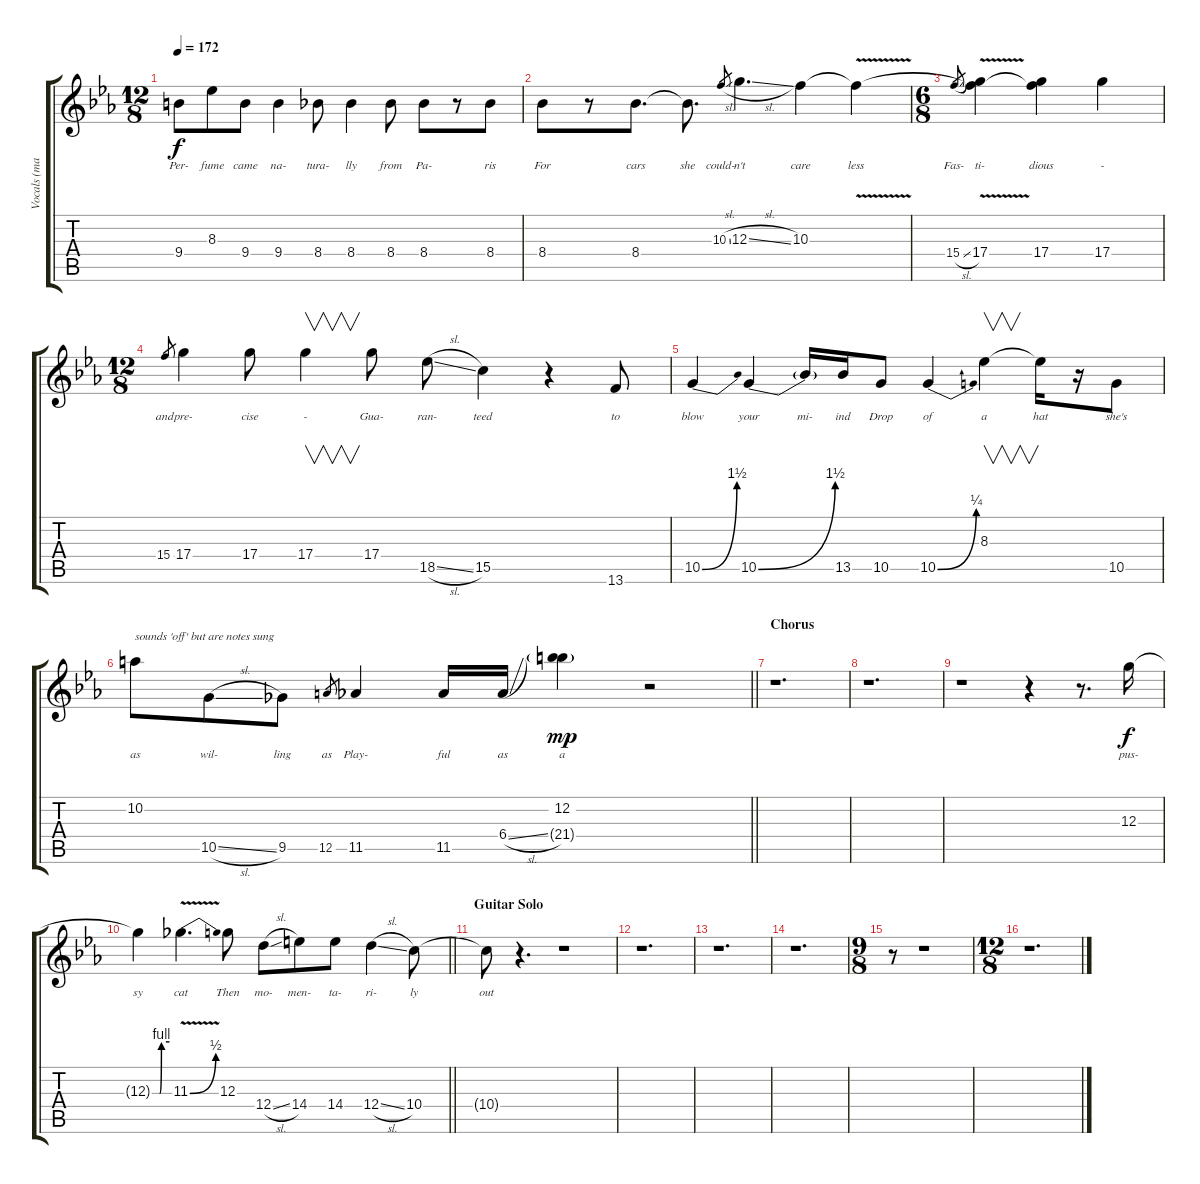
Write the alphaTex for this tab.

\track ("Vocals (main)" "Vocals (ma") {instrument electricguitarjazz}
\staff {score tabs}
\tuning (E4 B3 G3 D3 A2 E2) {hide}
\ts (12 8)
\tempo 172
\clef g2
\ks cminor
9.4.8{lyrics (0 "Per-") lyrics (1 "") lyrics (2 "") lyrics (3 "") lyrics (4 "") dy f} 8.3.8{lyrics (0 "fume") lyrics (1 "") lyrics (2 "") lyrics (3 "") lyrics (4 "")} 9.4.8{lyrics (0 "came") lyrics (1 "") lyrics (2 "") lyrics (3 "") lyrics (4 "")} 9.4.4{lyrics (0 "na-") lyrics (1 "") lyrics (2 "") lyrics (3 "") lyrics (4 "")} 8.4.8{lyrics (0 "tura-") lyrics (1 "") lyrics (2 "") lyrics (3 "") lyrics (4 "")} 8.4.4{lyrics (0 "lly") lyrics (1 "") lyrics (2 "") lyrics (3 "") lyrics (4 "")} 8.4.8{lyrics (0 "from") lyrics (1 "") lyrics (2 "") lyrics (3 "") lyrics (4 "")} 8.4.8{lyrics (0 "Pa-") lyrics (1 "") lyrics (2 "") lyrics (3 "") lyrics (4 "")} r.8 8.4.8{lyrics (0 "ris") lyrics (1 "") lyrics (2 "") lyrics (3 "") lyrics (4 "")} |
8.4.8{lyrics (0 "For") lyrics (1 "") lyrics (2 "") lyrics (3 "") lyrics (4 "")} r.8 8.4.8{d lyrics (0 "cars") lyrics (1 "") lyrics (2 "") lyrics (3 "") lyrics (4 "")} 8.4{t}.8{d lyrics (0 "she") lyrics (1 "") lyrics (2 "") lyrics (3 "") lyrics (4 "")} 10.3{sl}.8{lyrics (0 "could-") lyrics (1 "") lyrics (2 "") lyrics (3 "") lyrics (4 "") gr} 12.3{sl}.4{d lyrics (0 "n't") lyrics (1 "") lyrics (2 "") lyrics (3 "") lyrics (4 "")} 10.3.4{lyrics (0 "care") lyrics (1 "") lyrics (2 "") lyrics (3 "") lyrics (4 "")} 10.3{v t}.4{lyrics (0 "less") lyrics (1 "") lyrics (2 "") lyrics (3 "") lyrics (4 "")} |
\ts (6 8)
15.4{sl}.8{lyrics (0 "Fas-") lyrics (1 "") lyrics (2 "") lyrics (3 "") lyrics (4 "") gr} (10.3{t} 17.4).4{lyrics (0 "ti-") lyrics (1 "") lyrics (2 "") lyrics (3 "") lyrics (4 "")} (10.3{t} 17.4).4{lyrics (0 "dious") lyrics (1 "") lyrics (2 "") lyrics (3 "") lyrics (4 "")} 17.4.4{lyrics (0 "-") lyrics (1 "") lyrics (2 "") lyrics (3 "") lyrics (4 "")} |
\ts (12 8)
15.4.8{lyrics (0 "and") lyrics (1 "") lyrics (2 "") lyrics (3 "") lyrics (4 "") gr} 17.4.4{lyrics (0 "pre-") lyrics (1 "") lyrics (2 "") lyrics (3 "") lyrics (4 "")} 17.4.8{lyrics (0 "cise") lyrics (1 "") lyrics (2 "") lyrics (3 "") lyrics (4 "")} 17.4.4{v lyrics (0 "-") lyrics (1 "") lyrics (2 "") lyrics (3 "") lyrics (4 "")} 17.4.8{lyrics (0 "Gua-") lyrics (1 "") lyrics (2 "") lyrics (3 "") lyrics (4 "")} 18.5{sl}.8{lyrics (0 "ran-") lyrics (1 "") lyrics (2 "") lyrics (3 "") lyrics (4 "")} 15.5.4{lyrics (0 "teed") lyrics (1 "") lyrics (2 "") lyrics (3 "") lyrics (4 "")} r.4 13.6.8{lyrics (0 "to") lyrics (1 "") lyrics (2 "") lyrics (3 "") lyrics (4 "")} |
10.5{be (bend 0 0 60 6)}.4{lyrics (0 "blow") lyrics (1 "") lyrics (2 "") lyrics (3 "") lyrics (4 "")} 10.5{be (bend 0 0 60 6)}.4{lyrics (0 "your") lyrics (1 "") lyrics (2 "") lyrics (3 "") lyrics (4 "")} 10.5{t}.16{lyrics (0 "mi-") lyrics (1 "") lyrics (2 "") lyrics (3 "") lyrics (4 "")} 13.5.16{lyrics (0 "ind") lyrics (1 "") lyrics (2 "") lyrics (3 "") lyrics (4 "")} 10.5.8{lyrics (0 "Drop") lyrics (1 "") lyrics (2 "") lyrics (3 "") lyrics (4 "")} 10.5{be (bend 0 0 60 1)}.4{lyrics (0 "of") lyrics (1 "") lyrics (2 "") lyrics (3 "") lyrics (4 "")} 8.3.4{v lyrics (0 "a") lyrics (1 "") lyrics (2 "") lyrics (3 "") lyrics (4 "")} 8.3{t}.16{lyrics (0 "hat") lyrics (1 "") lyrics (2 "") lyrics (3 "") lyrics (4 "")} r.16 10.5.8{lyrics (0 "she's") lyrics (1 "") lyrics (2 "") lyrics (3 "") lyrics (4 "")} |
\barLineRight lightlight
10.2.8{txt "sounds 'off' but are notes sung" lyrics (0 "as") lyrics (1 "") lyrics (2 "") lyrics (3 "") lyrics (4 "")} 10.5{sl}.8{lyrics (0 "wil-") lyrics (1 "") lyrics (2 "") lyrics (3 "") lyrics (4 "")} 9.5.8{lyrics (0 "ling") lyrics (1 "") lyrics (2 "") lyrics (3 "") lyrics (4 "")} 12.5.8{lyrics (0 "as") lyrics (1 "") lyrics (2 "") lyrics (3 "") lyrics (4 "") gr} 11.5.4{lyrics (0 "Play-") lyrics (1 "") lyrics (2 "") lyrics (3 "") lyrics (4 "")} 11.5.16{lyrics (0 "ful") lyrics (1 "") lyrics (2 "") lyrics (3 "") lyrics (4 "")} 6.4{sl}.16{lyrics (0 "as") lyrics (1 "") lyrics (2 "") lyrics (3 "") lyrics (4 "")} (12.2 21.4{g}).4{lyrics (0 "a") lyrics (1 "") lyrics (2 "") lyrics (3 "") lyrics (4 "") dy mp} r.2 |
\section ("" "Chorus")
r.1{d} |
r.1{d} |
r.1 r.4 r.8{d} 12.3.16{lyrics (0 "pus-") lyrics (1 "") lyrics (2 "") lyrics (3 "") lyrics (4 "") dy f} |
\barLineRight lightlight
12.3{be (custom 0 0 26 0 32 4 60 4) t}.4{lyrics (0 "sy") lyrics (1 "") lyrics (2 "") lyrics (3 "") lyrics (4 "")} 11.3{be (bend 0 0 60 2) v}.4{d lyrics (0 "cat") lyrics (1 "") lyrics (2 "") lyrics (3 "") lyrics (4 "")} 12.3.8{lyrics (0 "Then") lyrics (1 "") lyrics (2 "") lyrics (3 "") lyrics (4 "")} 12.4{sl}.8{lyrics (0 "mo-") lyrics (1 "") lyrics (2 "") lyrics (3 "") lyrics (4 "")} 14.4.8{lyrics (0 "men-") lyrics (1 "") lyrics (2 "") lyrics (3 "") lyrics (4 "")} 14.4.8{lyrics (0 "ta-") lyrics (1 "") lyrics (2 "") lyrics (3 "") lyrics (4 "")} 12.4{sl}.4{lyrics (0 "ri-") lyrics (1 "") lyrics (2 "") lyrics (3 "") lyrics (4 "")} 10.4.8{lyrics (0 "ly") lyrics (1 "") lyrics (2 "") lyrics (3 "") lyrics (4 "")} |
\section ("" "Guitar Solo")
10.4{t}.8{lyrics (0 "out") lyrics (1 "") lyrics (2 "") lyrics (3 "") lyrics (4 "")} r.4{d} r.1 |
r.1{d} |
r.1{d} |
r.1{d} |
\ts (9 8)
r.8 r.1 |
\ts (12 8)
r.1{d}
